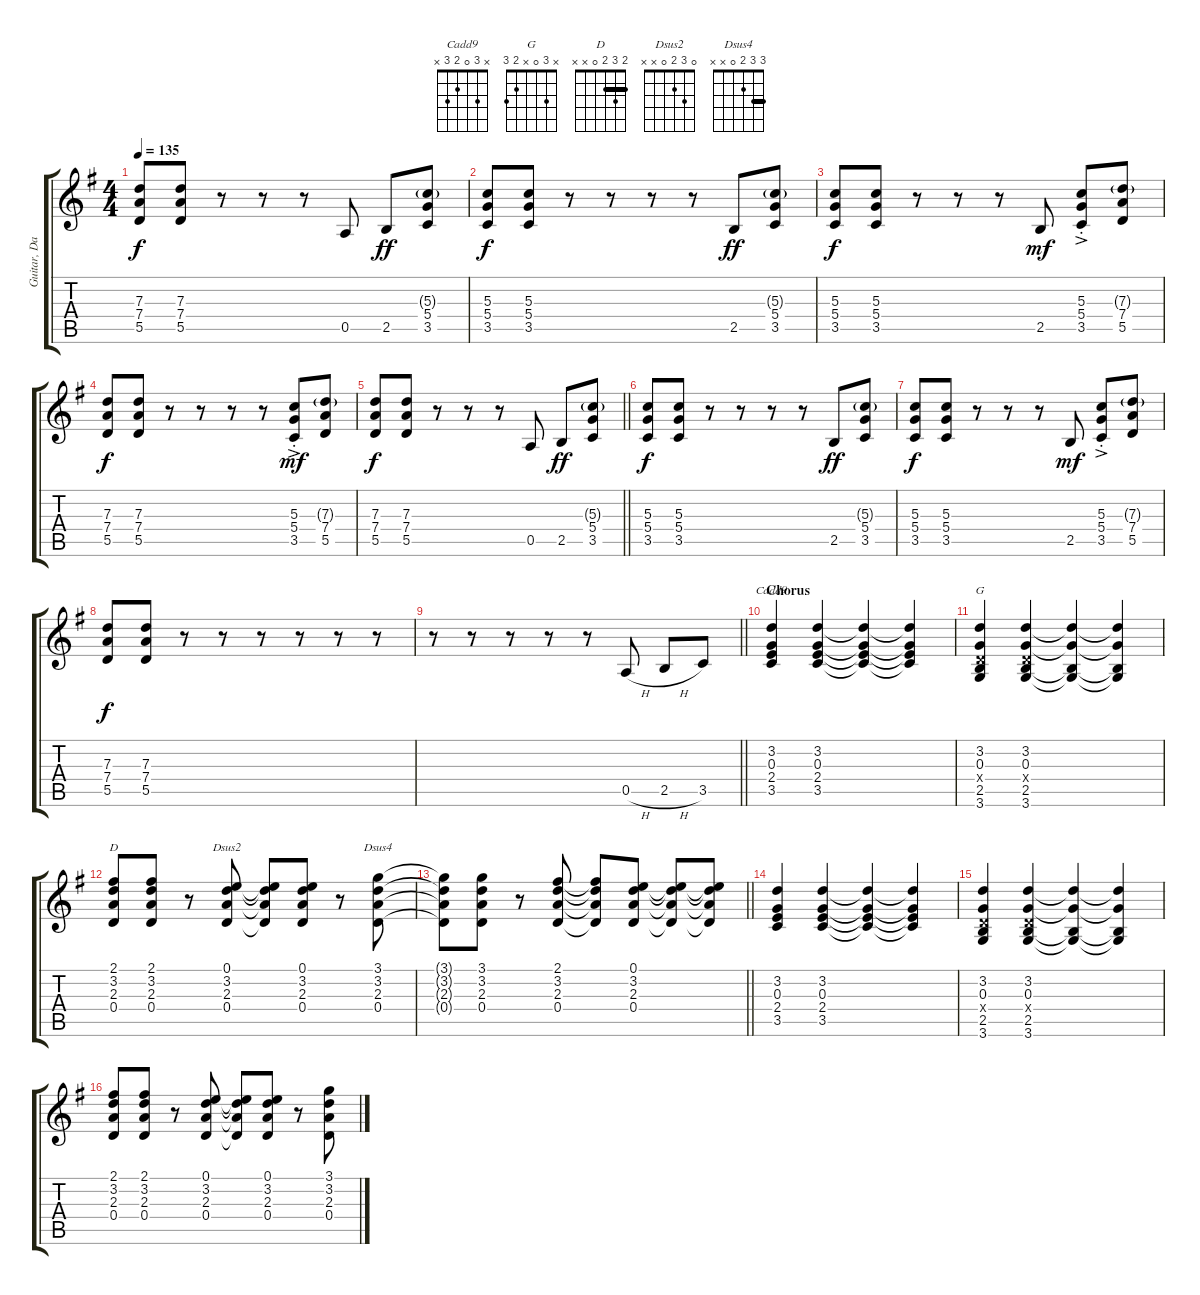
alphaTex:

\track ("Guitar, Dan" "Guitar, Da") {instrument distortionguitar}
\staff {score tabs}
\tuning (E4 B3 G3 D3 A2 E2) {hide}
\chord ("Cadd9" x 3 0 2 3 x)
\chord ("G" x 3 0 x 2 3)
\chord ("D" 2 3 2 0 x x) {barre 2}
\chord ("Dsus2" 0 3 2 0 x x)
\chord ("Dsus4" 3 3 2 0 x x) {barre 3}
\ts (4 4)
\tempo 135
\clef g2
\ks g
(7.3 7.4 5.5).8{dy f} (7.3 7.4 5.5).8 r.8 r.8 r.8 0.5.8 2.5.8{dy ff} (5.3{g} 5.4 3.5).8 |
(5.3 5.4 3.5).8{dy f} (5.3 5.4 3.5).8 r.8 r.8 r.8 r.8 2.5.8{dy ff} (5.3{g} 5.4 3.5).8 |
(5.3 5.4 3.5).8{dy f} (5.3 5.4 3.5).8 r.8 r.8 r.8 2.5.8{dy mf} (5.3{ac st} 5.4{ac st} 3.5).8 (7.3{g} 7.4 5.5).8 |
(7.3 7.4 5.5).8{dy f} (7.3 7.4 5.5).8 r.8 r.8 r.8 r.8 (5.3{ac st} 5.4{ac st} 3.5).8{dy mf} (7.3{g} 7.4 5.5).8 |
\barLineRight lightlight
(7.3 7.4 5.5).8{dy f} (7.3 7.4 5.5).8 r.8 r.8 r.8 0.5.8 2.5.8{dy ff} (5.3{g} 5.4 3.5).8 |
(5.3 5.4 3.5).8{dy f} (5.3 5.4 3.5).8 r.8 r.8 r.8 r.8 2.5.8{dy ff} (5.3{g} 5.4 3.5).8 |
(5.3 5.4 3.5).8{dy f} (5.3 5.4 3.5).8 r.8 r.8 r.8 2.5.8{dy mf} (5.3{ac st} 5.4{ac st} 3.5).8 (7.3{g} 7.4 5.5).8 |
(7.3 7.4 5.5).8{dy f} (7.3 7.4 5.5).8 r.8 r.8 r.8 r.8 r.8 r.8 |
\barLineRight lightlight
r.8 r.8 r.8 r.8 r.8 0.5{h}.8 2.5{h}.8 3.5.8 |
\section ("" "Chorus")
(3.2 0.3 2.4 3.5).4{ch "Cadd9"} (3.2 0.3 2.4 3.5).4 (3.2{t} 0.3{t} 2.4{t} 3.5{t}).4 (3.2{t} 0.3{t} 2.4{t} 3.5{t}).4 |
(3.2 0.3 0.4{x} 2.5 3.6).4{ch "G"} (3.2 0.3 0.4{x} 2.5 3.6).4 (3.2{t} 0.3{t} 2.5{t} 3.6{t}).4 (3.2{t} 0.3{t} 2.5{t} 3.6{t}).4 |
(2.1 3.2 2.3 0.4).8{ch "D"} (2.1 3.2 2.3 0.4).8 r.8 (0.1 3.2 2.3 0.4).8{ch "Dsus2"} (0.1{t} 3.2{t} 2.3{t} 0.4{t}).8 (0.1 3.2 2.3 0.4).8 r.8 (3.1 3.2 2.3 0.4).8{ch "Dsus4"} |
\barLineRight lightlight
(3.1{t} 3.2{t} 2.3{t} 0.4{t}).8 (3.1 3.2 2.3 0.4).8 r.8 (2.1 3.2 2.3 0.4).8 (2.1{t} 3.2{t} 2.3{t} 0.4{t}).8 (0.1 3.2 2.3 0.4).8 (0.1{t} 3.2{t} 2.3{t} 0.4{t}).8 (0.1{t} 3.2{t} 2.3{t} 0.4{t}).8 |
(3.2 0.3 2.4 3.5).4 (3.2 0.3 2.4 3.5).4 (3.2{t} 0.3{t} 2.4{t} 3.5{t}).4 (3.2{t} 0.3{t} 2.4{t} 3.5{t}).4 |
(3.2 0.3 0.4{x} 2.5 3.6).4 (3.2 0.3 0.4{x} 2.5 3.6).4 (3.2{t} 0.3{t} 2.5{t} 3.6{t}).4 (3.2{t} 0.3{t} 2.5{t} 3.6{t}).4 |
(2.1 3.2 2.3 0.4).8 (2.1 3.2 2.3 0.4).8 r.8 (0.1 3.2 2.3 0.4).8 (0.1{t} 3.2{t} 2.3{t} 0.4{t}).8 (0.1 3.2 2.3 0.4).8 r.8 (3.1 3.2 2.3 0.4).8
